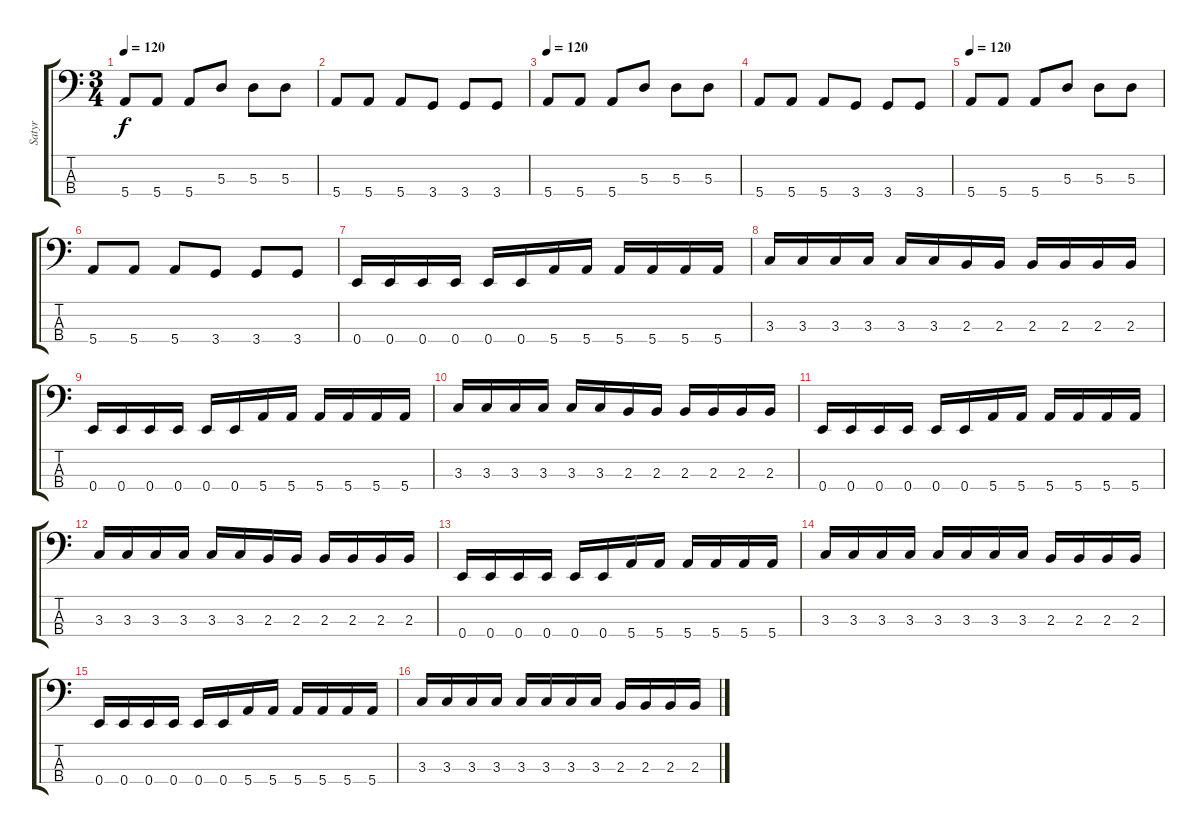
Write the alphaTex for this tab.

\track ("Satyr" "Satyr") {instrument electricbassfinger}
\staff {score tabs}
\tuning (G2 D2 A1 E1) {hide}
\ts (3 4)
\tempo 120
\clef f4
\ks c
5.4.8{dy f} 5.4.8 5.4.8 5.3.8 5.3.8 5.3.8 |
5.4.8 5.4.8 5.4.8 3.4.8 3.4.8 3.4.8 |
\tempo 120
5.4.8 5.4.8 5.4.8 5.3.8 5.3.8 5.3.8 |
5.4.8 5.4.8 5.4.8 3.4.8 3.4.8 3.4.8 |
\tempo 120
5.4.8 5.4.8 5.4.8 5.3.8 5.3.8 5.3.8 |
5.4.8 5.4.8 5.4.8 3.4.8 3.4.8 3.4.8 |
0.4.16 0.4.16 0.4.16 0.4.16 0.4.16 0.4.16 5.4.16 5.4.16 5.4.16 5.4.16 5.4.16 5.4.16 |
3.3.16 3.3.16 3.3.16 3.3.16 3.3.16 3.3.16 2.3.16 2.3.16 2.3.16 2.3.16 2.3.16 2.3.16 |
0.4.16 0.4.16 0.4.16 0.4.16 0.4.16 0.4.16 5.4.16 5.4.16 5.4.16 5.4.16 5.4.16 5.4.16 |
3.3.16 3.3.16 3.3.16 3.3.16 3.3.16 3.3.16 2.3.16 2.3.16 2.3.16 2.3.16 2.3.16 2.3.16 |
0.4.16 0.4.16 0.4.16 0.4.16 0.4.16 0.4.16 5.4.16 5.4.16 5.4.16 5.4.16 5.4.16 5.4.16 |
3.3.16 3.3.16 3.3.16 3.3.16 3.3.16 3.3.16 2.3.16 2.3.16 2.3.16 2.3.16 2.3.16 2.3.16 |
0.4.16 0.4.16 0.4.16 0.4.16 0.4.16 0.4.16 5.4.16 5.4.16 5.4.16 5.4.16 5.4.16 5.4.16 |
3.3.16 3.3.16 3.3.16 3.3.16 3.3.16 3.3.16 3.3.16 3.3.16 2.3.16 2.3.16 2.3.16 2.3.16 |
0.4.16 0.4.16 0.4.16 0.4.16 0.4.16 0.4.16 5.4.16 5.4.16 5.4.16 5.4.16 5.4.16 5.4.16 |
3.3.16 3.3.16 3.3.16 3.3.16 3.3.16 3.3.16 3.3.16 3.3.16 2.3.16 2.3.16 2.3.16 2.3.16
